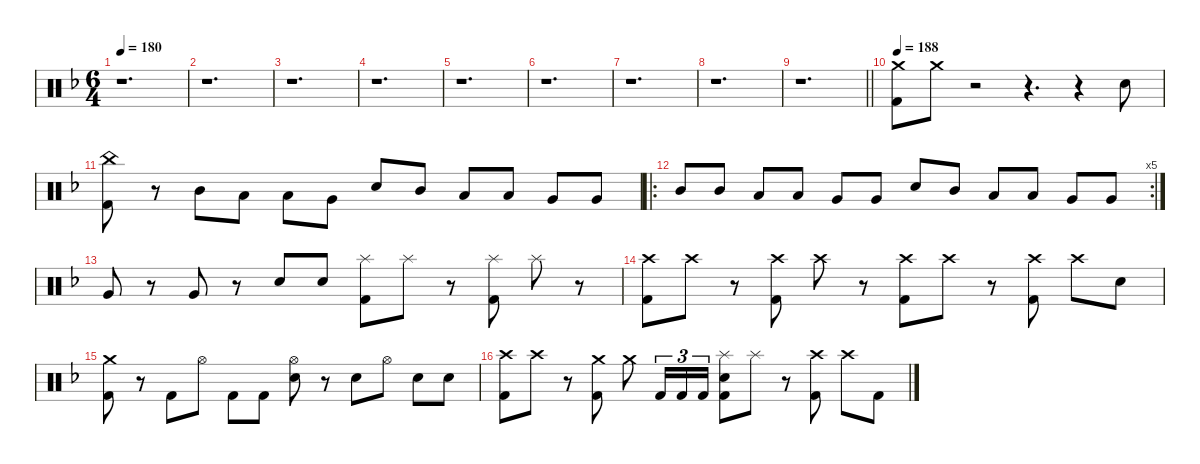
\defaultSystemsLayout 4
\hideDynamics
\bracketExtendMode nobrackets
\singleTrackTrackNamePolicy hidden
\multiTrackTrackNamePolicy hidden
\firstSystemTrackNameMode fullname
\firstSystemTrackNameOrientation horizontal
\otherSystemsTrackNameOrientation horizontal
\track ("Martin Lopez" "drm.") {defaultSystemsLayout 4 instrument percussion}
\staff {score}
\articulation defaults
\ts (6 4)
\tempo 180
\clef neutral
\ks dminor
r.1{d dy f beam Down} |
r.1{d beam Down} |
r.1{d beam Down} |
r.1{d beam Down} |
r.1{d beam Down} |
r.1{d beam Down} |
r.1{d beam Down} |
r.1{d beam Down} |
\barLineRight lightlight
r.1{d beam Down} |
\tempo 188
("Crash medium (hit)"{acc forcenatural} "Kick (hit) 2"{acc forcenatural}).8{beam Down} "Crash medium (hit)"{acc forcenatural}.8{dy ppp beam Down} r.2{beam Down} r.4{d beam Down} r.4{beam Down} "Snare (hit) 2"{acc forcenatural}.8{dy f beam Down} |
("China (hit)"{acc forcenatural} "Kick (hit) 2"{acc forcenatural}).8{beam Down} r.8{beam Down} "Mid Tom (hit)"{acc forcenatural}.8{beam Down} "Low Tom (hit)"{acc forcenatural}.8{beam Down} "Low Tom (hit)"{acc forcenatural}.8{beam Down} "Very Low Tom (hit)"{acc forcenatural}.8{beam Down} "Snare (hit) 2"{acc forcenatural}.8{beam Up} "Mid Tom (hit)"{acc forcenatural}.8{beam Up} "Low Tom (hit)"{acc forcenatural}.8{beam Up} "Low Tom (hit)"{acc forcenatural}.8{beam Up} "Very Low Tom (hit)"{acc forcenatural}.8{beam Up} "Very Low Tom (hit)"{acc forcenatural}.8{beam Up} |
\ro
\rc 5 "Mid Tom (hit)"{acc forcenatural}.8{beam Up} "Mid Tom (hit)"{acc forcenatural}.8{beam Up} "Low Tom (hit)"{acc forcenatural}.8{beam Up} "Low Tom (hit)"{acc forcenatural}.8{beam Up} "Very Low Tom (hit)"{acc forcenatural}.8{beam Up} "Very Low Tom (hit)"{acc forcenatural}.8{beam Up} "Snare (hit) 2"{acc forcenatural}.8{beam Up} "Mid Tom (hit)"{acc forcenatural}.8{beam Up} "Low Tom (hit)"{acc forcenatural}.8{beam Up} "Low Tom (hit)"{acc forcenatural}.8{beam Up} "Very Low Tom (hit)"{acc forcenatural}.8{beam Up} "Very Low Tom (hit)"{acc forcenatural}.8{beam Up}
|
"Very Low Tom (hit)"{acc forcenatural}.8{beam Up} r.8{beam Up} "Very Low Tom (hit)"{acc forcenatural}.8{beam Up} r.8{beam Up} "Snare (hit) 2"{acc forcenatural}.8{beam Up} "Snare (hit) 2"{acc forcenatural}.8{beam Up} ("Splash (hit)"{acc forcenatural} "Kick (hit) 2"{acc forcenatural}).8{beam Down} "Splash (hit)"{acc forcenatural}.8{dy ppp beam Down} r.8{beam Down} ("Splash (hit)"{acc forcenatural} "Kick (hit) 2"{acc forcenatural}).8{dy f beam Down} "Splash (hit)"{acc forcenatural}.8{dy ppp beam Down} r.8{beam Down} |
("Crash high (hit)"{acc forcenatural} "Kick (hit) 2"{acc forcenatural}).8{dy f beam Down} "Crash high (hit)"{acc forcenatural}.8{dy ppp beam Down} r.8{beam Down} ("Crash high (hit)"{acc forcenatural} "Kick (hit) 2"{acc forcenatural}).8{dy f beam Down} "Crash high (hit)"{acc forcenatural}.8{dy ppp beam Down} r.8{beam Down} ("Crash high (hit)"{acc forcenatural} "Kick (hit) 2"{acc forcenatural}).8{dy f beam Down} "Crash high (hit)"{acc forcenatural}.8{dy ppp beam Down} r.8{beam Down} ("Crash high (hit)"{acc forcenatural} "Kick (hit) 2"{acc forcenatural}).8{dy f beam Down} "Crash high (hit)"{acc forcenatural}.8{dy ppp beam Down} "Snare (hit) 2"{acc forcenatural}.8{dy f beam Down} |
("Crash medium (hit)"{acc forcenatural} "Kick (hit) 2"{acc forcenatural}).8{beam Down} r.8{beam Down} "Kick (hit) 2"{acc forcenatural}.8{beam Down} "Hi-Hat (open)"{acc forcenatural}.8{beam Down} "Kick (hit) 2"{acc forcenatural}.8{beam Down} "Kick (hit) 2"{acc forcenatural}.8{beam Down} ("Hi-Hat (open)"{acc forcenatural} "Snare (hit) 2"{acc forcenatural}).8{beam Down} r.8{beam Down} "Snare (hit) 2"{acc forcenatural}.8{beam Down} "Hi-Hat (open)"{acc forcenatural}.8{beam Down} "Snare (hit) 2"{acc forcenatural}.8{beam Down} "Snare (hit) 2"{acc forcenatural}.8{beam Down} |
("Crash high (hit)"{acc forcenatural} "Kick (hit) 2"{acc forcenatural}).8{beam Down} "Crash high (hit)"{acc forcenatural}.8{dy ppp beam Down} r.8{beam Down} ("Crash medium (hit)"{acc forcenatural} "Kick (hit) 2"{acc forcenatural}).8{dy f beam Down} "Crash medium (hit)"{acc forcenatural}.8{dy ppp beam Down} "Kick (hit) 2"{acc forcenatural}.16{tu (3 2) dy f beam Up} "Kick (hit) 2"{acc forcenatural}.16{tu (3 2) beam Up} "Kick (hit) 2"{acc forcenatural}.16{tu (3 2) beam Up} ("Splash (hit)"{acc forcenatural} "Snare (hit) 2"{acc forcenatural} "Kick (hit) 2"{acc forcenatural}).8{beam Down} "Splash (hit)"{acc forcenatural}.8{dy ppp beam Down} r.8{beam Down} ("Crash high (hit)"{acc forcenatural} "Kick (hit) 2"{acc forcenatural}).8{dy f beam Down} "Crash high (hit)"{acc forcenatural}.8{dy ppp beam Down} "Kick (hit) 2"{acc forcenatural}.8{dy f beam Down}
